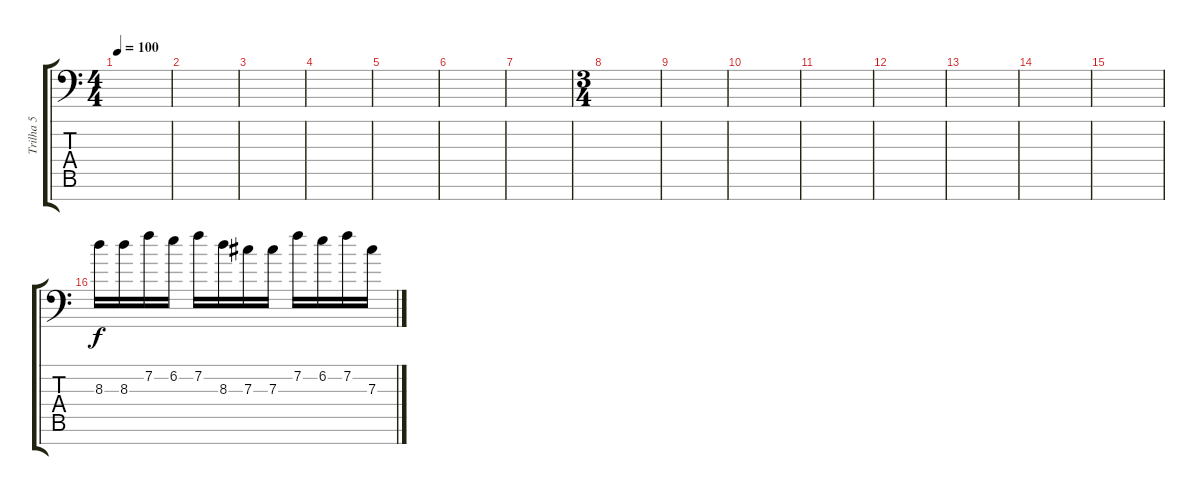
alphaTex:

\track ("Trilha 5" "Trilha 5") {instrument distortionguitar}
\staff {score tabs}
\tuning (Eb4 Bb3 Gb3 Db3 Ab2 Eb2 Bb1) {hide}
\ts (4 4)
\tempo 100
\clef f4
\ks c
|
|
|
|
|
|
|
\ts (3 4)
|
|
|
|
|
|
|
|
8.3.16 8.3.16 7.2.16 6.2.16 7.2.16 8.3.16 7.3.16 7.3.16 7.2.16 6.2.16 7.2.16 7.3.16
